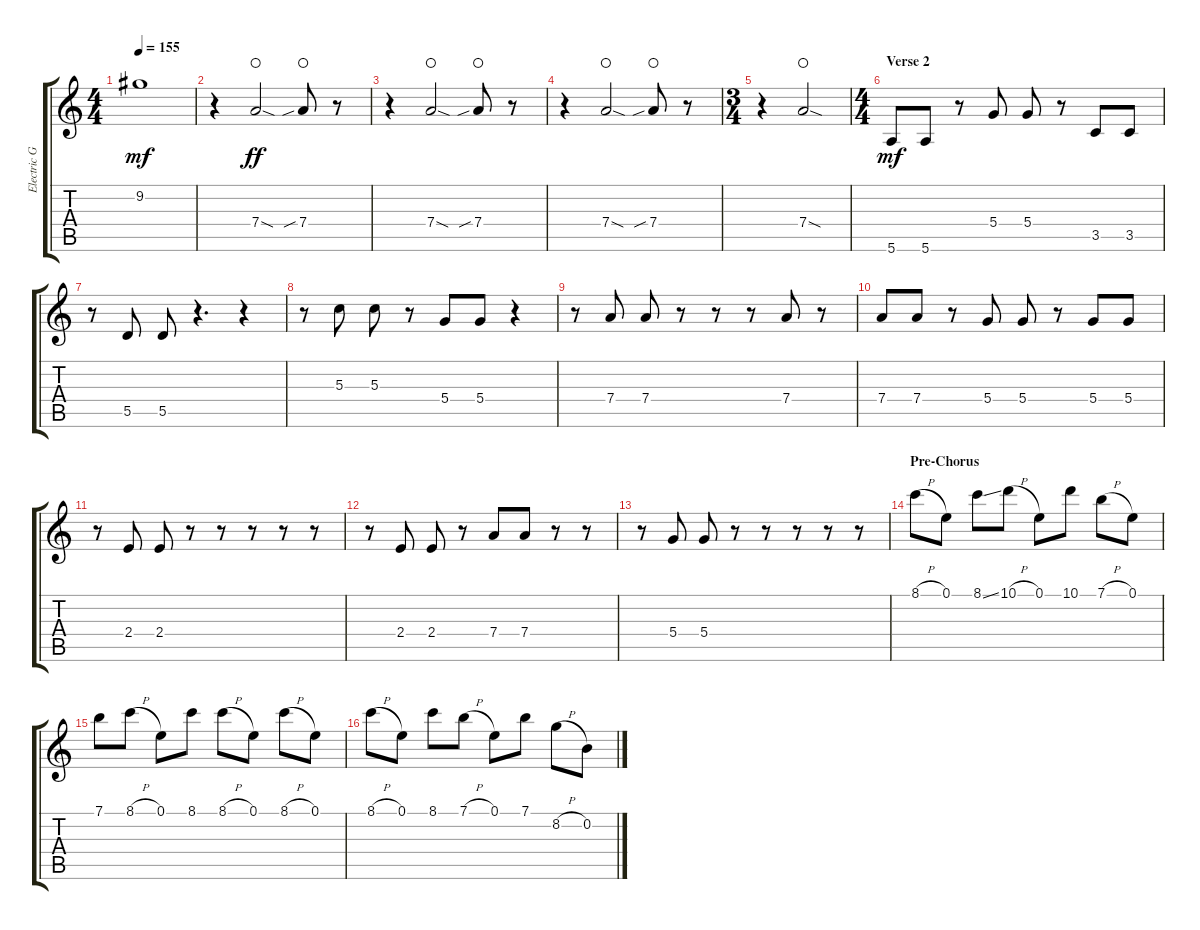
\track ("Electric Guitar" "Electric G") {instrument distortionguitar}
\staff {score tabs}
\tuning (E4 B3 G3 D3 A2 E2) {hide}
\ts (4 4)
\tempo 155
\clef g2
\ks c
9.2.1{dy mf} |
r.4 7.4{sod}.2{dy ff waho} 7.4{sib}.8{waho} r.8 |
r.4 7.4{sod}.2{waho} 7.4{sib}.8{waho} r.8 |
r.4 7.4{sod}.2{waho} 7.4{sib}.8{waho} r.8 |
\ts (3 4)
r.4 7.4{sod}.2{waho} |
\ts (4 4)
\section ("" "Verse 2")
5.6.8{dy mf} 5.6.8 r.8 5.4.8 5.4.8 r.8 3.5.8 3.5.8 |
r.8 5.5.8 5.5.8 r.4{d} r.4 |
r.8 5.3.8 5.3.8 r.8 5.4.8 5.4.8 r.4 |
r.8 7.4.8 7.4.8 r.8 r.8 r.8 7.4.8 r.8 |
7.4.8 7.4.8 r.8 5.4.8 5.4.8 r.8 5.4.8 5.4.8 |
r.8 2.4.8 2.4.8 r.8 r.8 r.8 r.8 r.8 |
r.8 2.4.8 2.4.8 r.8 7.4.8 7.4.8 r.8 r.8 |
r.8 5.4.8 5.4.8 r.8 r.8 r.8 r.8 r.8 |
\section ("" "Pre-Chorus")
8.1{h}.8 0.1.8 8.1{ss}.8 10.1{h}.8 0.1.8 10.1.8 7.1{h}.8 0.1.8 |
7.1.8 8.1{h}.8 0.1.8 8.1.8 8.1{h}.8 0.1.8 8.1{h}.8 0.1.8 |
8.1{h}.8 0.1.8 8.1.8 7.1{h}.8 0.1.8 7.1.8 8.2{h}.8 0.2.8
